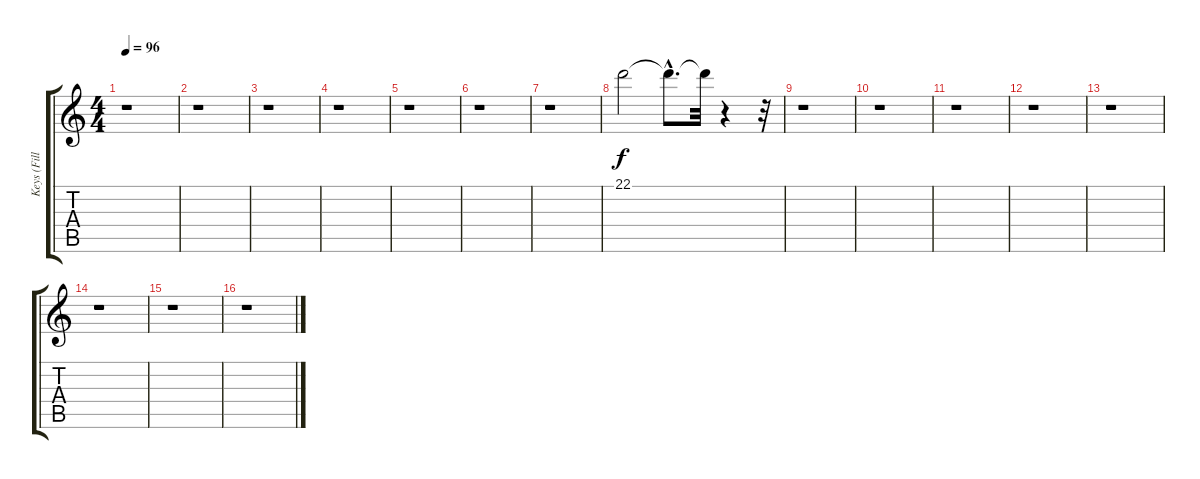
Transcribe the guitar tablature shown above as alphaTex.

\track ("Keys (Fills)" "Keys (Fill") {instrument musicbox}
\staff {score tabs}
\tuning (E4 B3 G3 D3 A2 E2) {hide}
\ts (4 4)
\tempo 96
\clef g2
\ks c
r.1{dy f} |
r.1 |
r.1 |
r.1 |
r.1 |
r.1 |
r.1 |
22.1.2 22.1{hac t}.8{d} 22.1{t}.32 r.4 r.32 |
r.1 |
r.1 |
r.1 |
r.1 |
r.1 |
r.1 |
r.1 |
r.1
